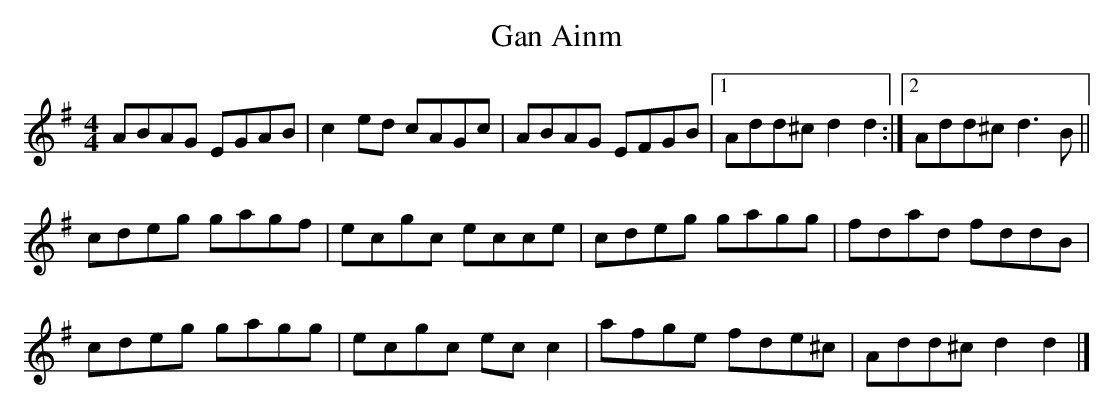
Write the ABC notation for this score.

X:1
T: Gan Ainm
M: 4/4
L: 1/8
K: G
ABAG EGAB | c2ed cAGc | ABAG EFGB |1 Add^c d2d2 :|2 Add^c d3B ||
cdeg gagf | ecgc ecce | cdeg gagg | fdad fddB |
cdeg gagg | ecgc ecc2 | afge fde^c | Add^c d2d2 |]
